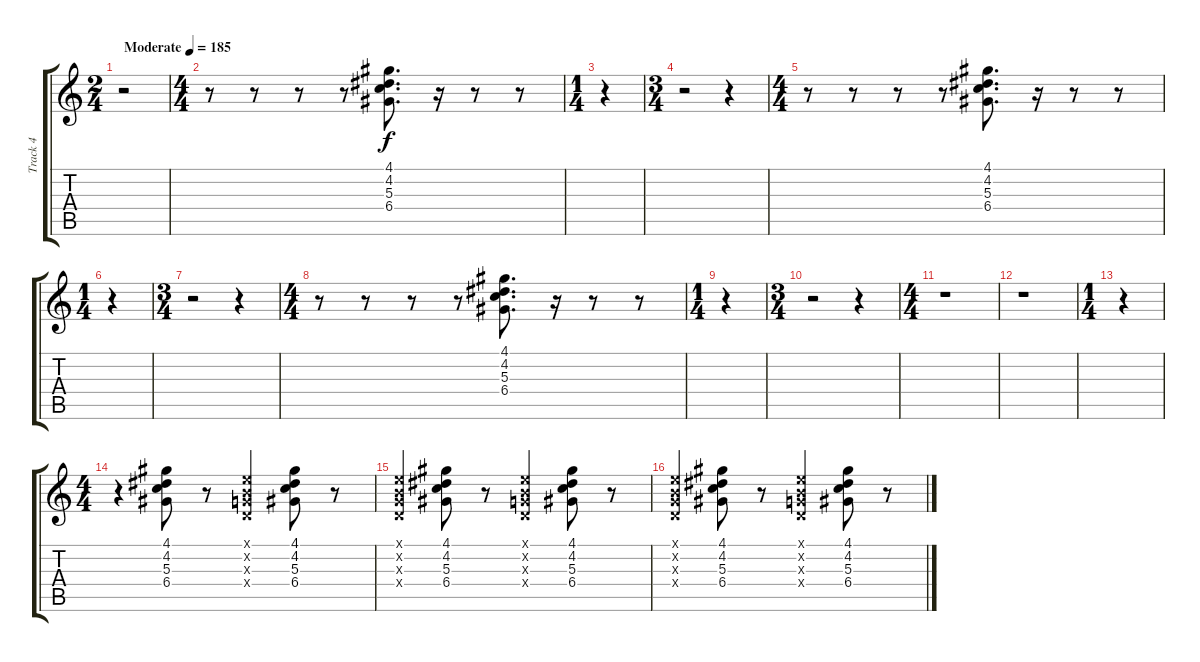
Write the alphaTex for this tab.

\track ("Track 4" "Track 4") {instrument acousticguitarnylon}
\staff {score tabs}
\tuning (E4 B3 G3 D3 A2 E2) {hide}
\ts (2 4)
\tempo (185 "Moderate")
\clef g2
\ks c
r.2{dy f instrument acousticguitarnylon} |
\ts (4 4)
r.8 r.8 r.8 r.8 (4.1 4.2 5.3 6.4).8{d} r.16 r.8 r.8 |
\ts (1 4)
r.4 |
\ts (3 4)
r.2 r.4 |
\ts (4 4)
r.8 r.8 r.8 r.8 (4.1 4.2 5.3 6.4).8{d} r.16 r.8 r.8 |
\ts (1 4)
r.4 |
\ts (3 4)
r.2 r.4 |
\ts (4 4)
r.8 r.8 r.8 r.8 (4.1 4.2 5.3 6.4).8{d} r.16 r.8 r.8 |
\ts (1 4)
r.4 |
\ts (3 4)
r.2 r.4 |
\ts (4 4)
r.1 |
r.1 |
\ts (1 4)
r.4 |
\ts (4 4)
r.4 (4.1 4.2 5.3 6.4).8 r.8 (0.1{x} 0.2{x} 0.3{x} 0.4{x}).4 (4.1 4.2 5.3 6.4).8 r.8 |
(0.1{x} 0.2{x} 0.3{x} 0.4{x}).4 (4.1 4.2 5.3 6.4).8 r.8 (0.1{x} 0.2{x} 0.3{x} 0.4{x}).4 (4.1 4.2 5.3 6.4).8 r.8 |
(0.1{x} 0.2{x} 0.3{x} 0.4{x}).4 (4.1 4.2 5.3 6.4).8 r.8 (0.1{x} 0.2{x} 0.3{x} 0.4{x}).4 (4.1 4.2 5.3 6.4).8 r.8
